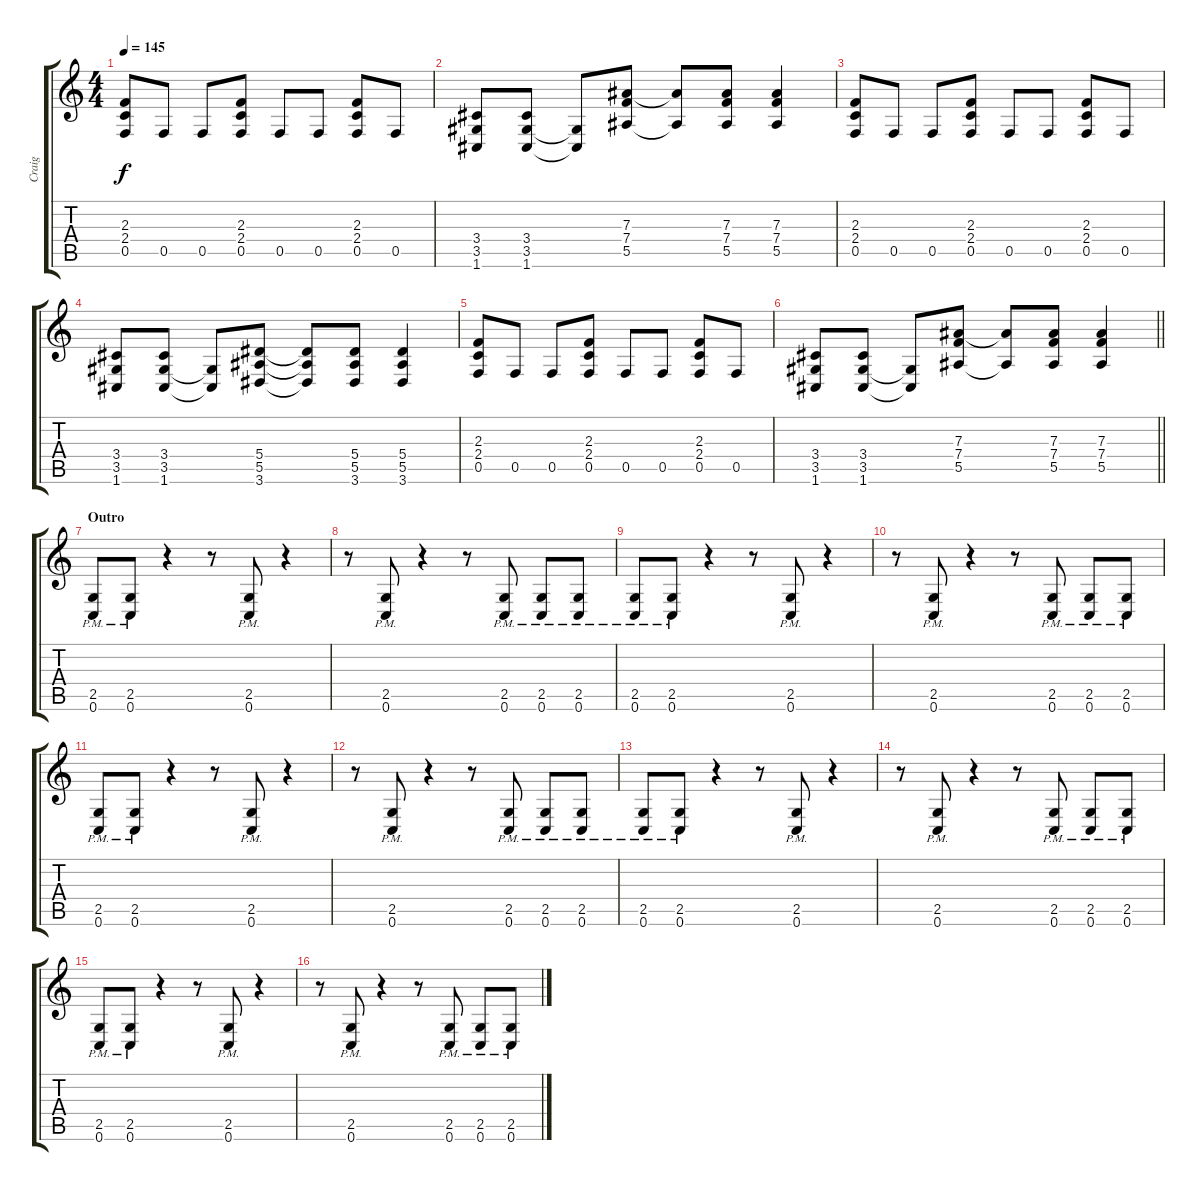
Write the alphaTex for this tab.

\track ("Craig" "Craig") {instrument distortionguitar}
\staff {score tabs}
\tuning (C4 G3 Eb3 Bb2 F2 C2) {hide}
\ts (4 4)
\tempo 145
\clef g2
\ks c
(2.3 2.4 0.5).8{dy f} 0.5.8 0.5.8 (2.3 2.4 0.5).8 0.5.8 0.5.8 (2.3 2.4 0.5).8 0.5.8 |
(3.4 3.5 1.6).8 (3.4 3.5 1.6).8 (3.5{t} 1.6{t}).8 (7.3 7.4 5.5).8 (7.3{t} 5.5{t}).8 (7.3 7.4 5.5).8 (7.3 7.4 5.5).4 |
(2.3 2.4 0.5).8 0.5.8 0.5.8 (2.3 2.4 0.5).8 0.5.8 0.5.8 (2.3 2.4 0.5).8 0.5.8 |
(3.4 3.5 1.6).8 (3.4 3.5 1.6).8 (3.5{t} 1.6{t}).8 (5.4 5.5 3.6).8 (5.4{t} 5.5{t} 3.6{t}).8 (5.4 5.5 3.6).8 (5.4 5.5 3.6).4 |
(2.3 2.4 0.5).8 0.5.8 0.5.8 (2.3 2.4 0.5).8 0.5.8 0.5.8 (2.3 2.4 0.5).8 0.5.8 |
\barLineRight lightlight
(3.4 3.5 1.6).8 (3.4 3.5 1.6).8 (3.5{t} 1.6{t}).8 (7.3 7.4 5.5).8 (7.3{t} 5.5{t}).8 (7.3 7.4 5.5).8 (7.3 7.4 5.5).4 |
\section ("" "Outro")
(2.5{pm} 0.6{pm}).8 (2.5{pm} 0.6{pm}).8 r.4 r.8 (2.5{pm} 0.6{pm}).8 r.4 |
r.8 (2.5{pm} 0.6{pm}).8 r.4 r.8 (2.5{pm} 0.6{pm}).8 (2.5{pm} 0.6{pm}).8 (2.5{pm} 0.6{pm}).8 |
(2.5{pm} 0.6{pm}).8 (2.5{pm} 0.6{pm}).8 r.4 r.8 (2.5{pm} 0.6{pm}).8 r.4 |
r.8 (2.5{pm} 0.6{pm}).8 r.4 r.8 (2.5{pm} 0.6{pm}).8 (2.5{pm} 0.6{pm}).8 (2.5{pm} 0.6{pm}).8 |
(2.5{pm} 0.6{pm}).8 (2.5{pm} 0.6{pm}).8 r.4 r.8 (2.5{pm} 0.6{pm}).8 r.4 |
r.8 (2.5{pm} 0.6{pm}).8 r.4 r.8 (2.5{pm} 0.6{pm}).8 (2.5{pm} 0.6{pm}).8 (2.5{pm} 0.6{pm}).8 |
(2.5{pm} 0.6{pm}).8 (2.5{pm} 0.6{pm}).8 r.4 r.8 (2.5{pm} 0.6{pm}).8 r.4 |
r.8 (2.5{pm} 0.6{pm}).8 r.4 r.8 (2.5{pm} 0.6{pm}).8 (2.5{pm} 0.6{pm}).8 (2.5{pm} 0.6{pm}).8 |
(2.5{pm} 0.6{pm}).8 (2.5{pm} 0.6{pm}).8 r.4 r.8 (2.5{pm} 0.6{pm}).8 r.4 |
r.8 (2.5{pm} 0.6{pm}).8 r.4 r.8 (2.5{pm} 0.6{pm}).8 (2.5{pm} 0.6{pm}).8 (2.5{pm} 0.6{pm}).8
